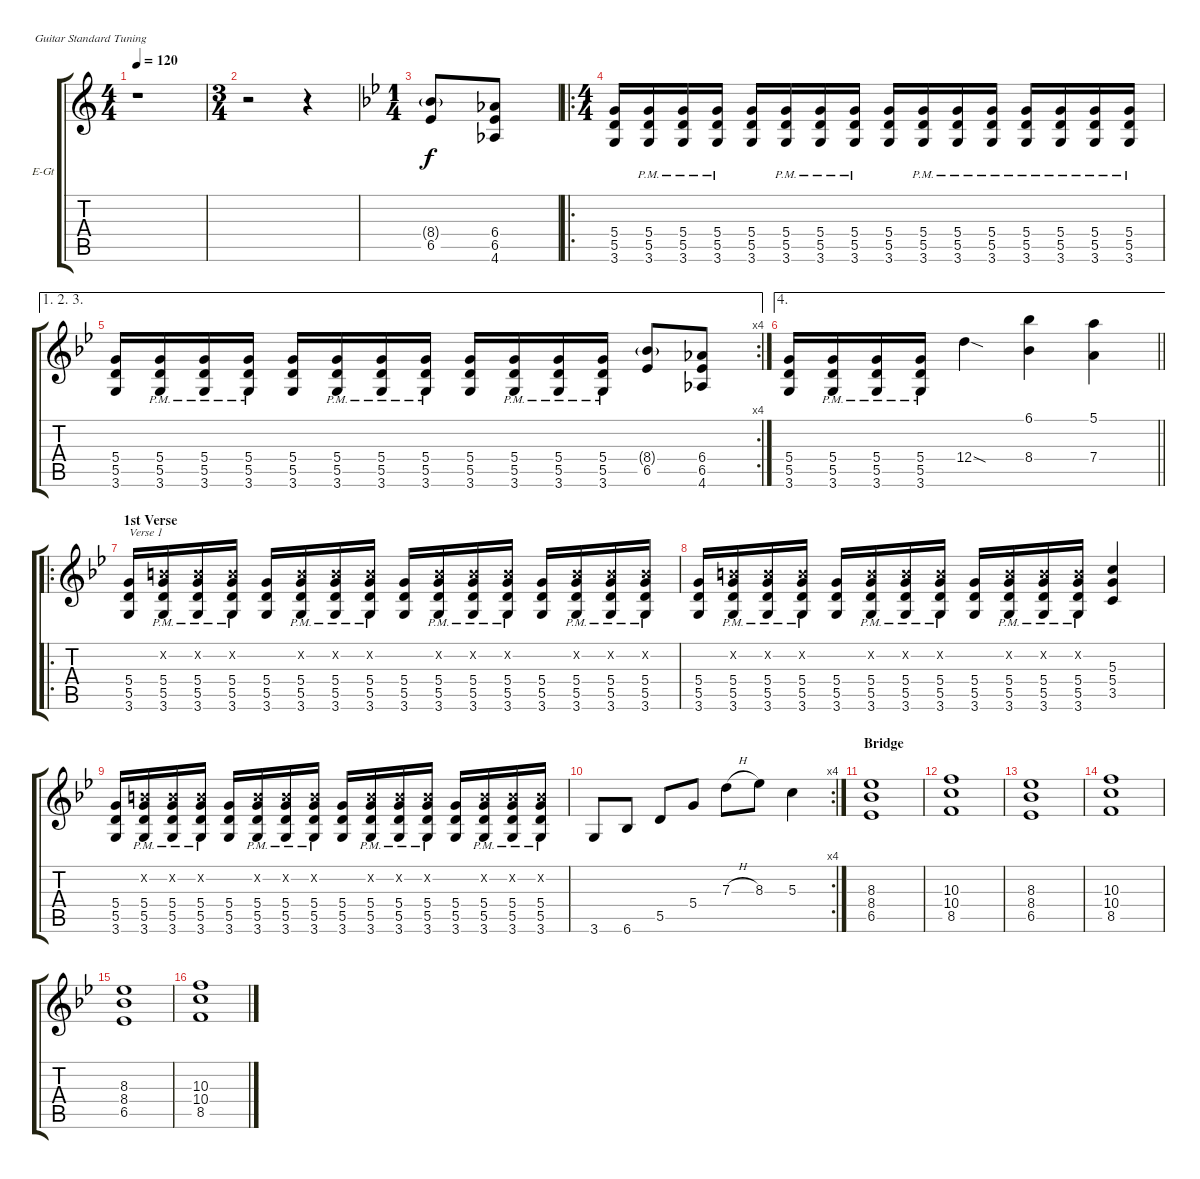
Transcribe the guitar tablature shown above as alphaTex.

\bracketExtendMode groupsimilarinstruments
\firstSystemTrackNameOrientation horizontal
\otherSystemsTrackNameOrientation horizontal
\track ("Guitar 1" "E-Gt") {instrument distortionguitar}
\staff {score tabs}
\tuning (E4 B3 G3 D3 A2 E2)
\ts (4 4)
\tempo 120
\clef g2
\ks c
r.1{dy f instrument distortionguitar} |
\ts (3 4)
r.2 r.4 |
\ts (1 4)
\ks bb
(8.4{g} 6.5).8 (6.4 6.5 4.6).8 |
\ro
\ts (4 4)
(5.4 5.5 3.6).16 (5.4{pm} 5.5{pm} 3.6{pm}).16 (5.4{pm} 5.5{pm} 3.6{pm}).16 (5.4{pm} 5.5{pm} 3.6{pm}).16 (5.4 5.5 3.6).16 (5.4{pm} 5.5{pm} 3.6{pm}).16 (5.4{pm} 5.5{pm} 3.6{pm}).16 (5.4{pm} 5.5{pm} 3.6{pm}).16 (5.4 5.5 3.6).16 (5.4{pm} 5.5{pm} 3.6{pm}).16 (5.4{pm} 5.5{pm} 3.6{pm}).16 (5.4{pm} 5.5{pm} 3.6{pm}).16 (5.4 5.5{pm} 3.6{pm}).16 (5.4{pm} 5.5{pm} 3.6{pm}).16 (5.4{pm} 5.5{pm} 3.6{pm}).16 (5.4{pm} 5.5{pm} 3.6{pm}).16 |
\ae (1 2 3)
\rc 4
(5.4 5.5 3.6).16 (5.4{pm} 5.5{pm} 3.6{pm}).16 (5.4{pm} 5.5{pm} 3.6{pm}).16 (5.4{pm} 5.5{pm} 3.6{pm}).16 (5.4 5.5 3.6).16 (5.4{pm} 5.5{pm} 3.6{pm}).16 (5.4{pm} 5.5{pm} 3.6{pm}).16 (5.4{pm} 5.5{pm} 3.6{pm}).16 (5.4 5.5 3.6).16 (5.4{pm} 5.5{pm} 3.6{pm}).16 (5.4{pm} 5.5{pm} 3.6{pm}).16 (5.4{pm} 5.5{pm} 3.6{pm}).16 (8.4{g} 6.5).8 (6.4 6.5 4.6).8 |
\ae 4
\barLineRight lightlight
(5.4 5.5 3.6).16 (5.4{pm} 5.5{pm} 3.6{pm}).16 (5.4{pm} 5.5{pm} 3.6{pm}).16 (5.4{pm} 5.5{pm} 3.6{pm}).16 12.4{sod}.4 (6.1 8.4).4 (5.1 7.4).4 |
\ro
\section ("" "1st Verse")
(5.4 5.5 3.6).16{txt "Verse 1"} (0.2{x} 5.4{pm} 5.5{pm} 3.6{pm}).16 (0.2{x} 5.4{pm} 5.5{pm} 3.6{pm}).16 (0.2{x} 5.4{pm} 5.5{pm} 3.6{pm}).16 (5.4 5.5 3.6).16 (0.2{x} 5.4{pm} 5.5{pm} 3.6{pm}).16 (0.2{x} 5.4{pm} 5.5{pm} 3.6{pm}).16 (0.2{x} 5.4{pm} 5.5{pm} 3.6{pm}).16 (5.4 5.5 3.6).16 (0.2{x} 5.4{pm} 5.5{pm} 3.6{pm}).16 (0.2{x} 5.4{pm} 5.5{pm} 3.6{pm}).16 (0.2{x} 5.4{pm} 5.5{pm} 3.6{pm}).16 (5.4 5.5 3.6).16 (0.2{x} 5.4{pm} 5.5{pm} 3.6{pm}).16 (0.2{x} 5.4{pm} 5.5{pm} 3.6{pm}).16 (0.2{x} 5.4{pm} 5.5{pm} 3.6{pm}).16 |
(5.4 5.5 3.6).16 (0.2{x} 5.4{pm} 5.5{pm} 3.6{pm}).16 (0.2{x} 5.4{pm} 5.5{pm} 3.6{pm}).16 (0.2{x} 5.4{pm} 5.5{pm} 3.6{pm}).16 (5.4 5.5 3.6).16 (0.2{x} 5.4{pm} 5.5{pm} 3.6{pm}).16 (0.2{x} 5.4{pm} 5.5{pm} 3.6{pm}).16 (0.2{x} 5.4{pm} 5.5{pm} 3.6{pm}).16 (5.4 5.5 3.6).16 (0.2{x} 5.4{pm} 5.5{pm} 3.6{pm}).16 (0.2{x} 5.4{pm} 5.5{pm} 3.6{pm}).16 (0.2{x} 5.4{pm} 5.5{pm} 3.6{pm}).16 (5.3 5.4 3.5).4 |
(5.4 5.5 3.6).16 (0.2{x} 5.4{pm} 5.5 3.6).16 (0.2{x} 5.4{pm} 5.5 3.6).16 (0.2{x} 5.4{pm} 5.5 3.6).16 (5.4 5.5 3.6).16 (0.2{x} 5.4{pm} 5.5 3.6).16 (0.2{x} 5.4{pm} 5.5 3.6).16 (0.2{x} 5.4{pm} 5.5 3.6).16 (5.4 5.5 3.6).16 (0.2{x} 5.4{pm} 5.5 3.6).16 (0.2{x} 5.4{pm} 5.5 3.6).16 (0.2{x} 5.4{pm} 5.5 3.6).16 (5.4 5.5 3.6).16 (0.2{x} 5.4{pm} 5.5 3.6).16 (0.2{x} 5.4{pm} 5.5 3.6).16 (0.2{x} 5.4{pm} 5.5 3.6).16 |
\rc 4
3.6.8 6.6.8 5.5.8 5.4.8 7.3{h}.8 8.3.8 5.3.4 |
\section ("" "Bridge")
(8.3 8.4 6.5).1 |
(10.3 10.4 8.5).1 |
(8.3 8.4 6.5).1 |
(10.3 10.4 8.5).1 |
(8.3 8.4 6.5).1 |
(10.3 10.4 8.5).1
